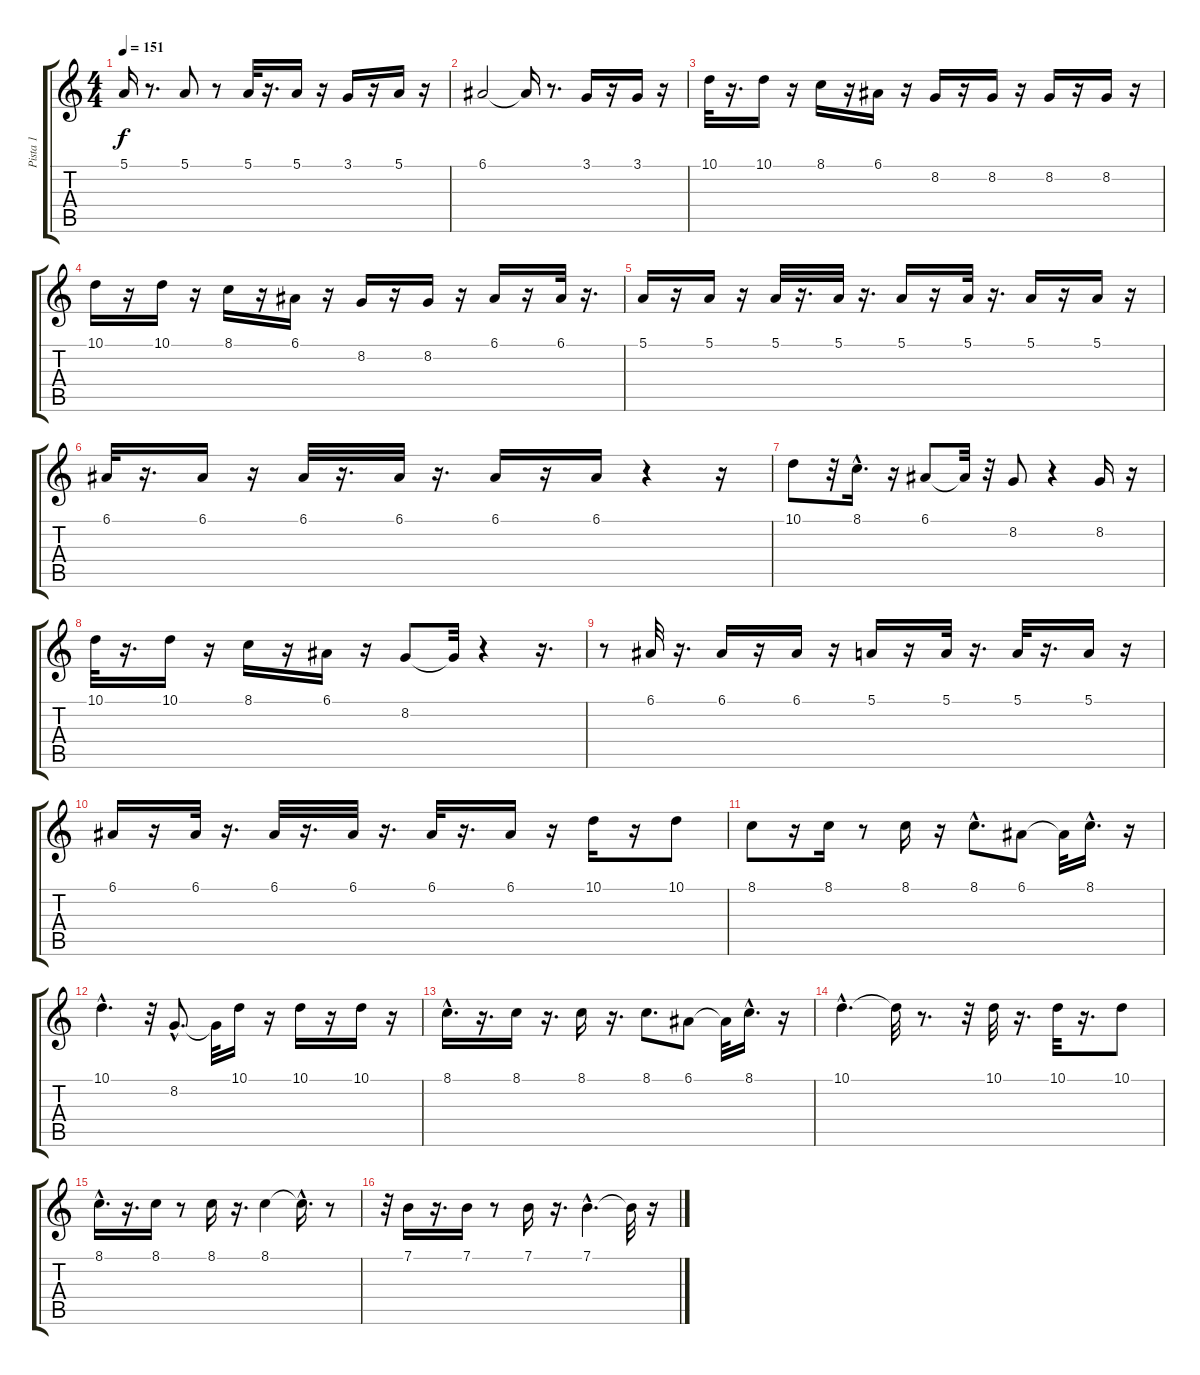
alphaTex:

\track ("Pista 1" "Pista 1") {instrument flute}
\staff {score tabs}
\tuning (E4 B3 G3 D3 A2 E2) {hide}
\ts (4 4)
\tempo 151
\clef g2
\ks c
5.1.16{dy f} r.8{d} 5.1.8 r.8 5.1.32 r.16{d} 5.1.16 r.16 3.1.16 r.16 5.1.16 r.16 |
6.1.2 6.1{t}.16 r.8{d} 3.1.16 r.16 3.1.16 r.16 |
10.1.32 r.16{d} 10.1.16 r.16 8.1.16 r.16 6.1.16 r.16 8.2.16 r.16 8.2.16 r.16 8.2.16 r.16 8.2.16 r.16 |
10.1.16 r.16 10.1.16 r.16 8.1.16 r.16 6.1.16 r.16 8.2.16 r.16 8.2.16 r.16 6.1.16 r.16 6.1.32 r.16{d} |
5.1.16 r.16 5.1.16 r.16 5.1.32 r.16{d} 5.1.32 r.16{d} 5.1.16 r.16 5.1.32 r.16{d} 5.1.16 r.16 5.1.16 r.16 |
6.1.32 r.16{d} 6.1.16 r.16 6.1.32 r.16{d} 6.1.32 r.16{d} 6.1.16 r.16 6.1.16 r.4 r.16 |
10.1.8 r.32 8.1{hac}.16{d} r.16 6.1.8 6.1{t}.32 r.32 8.2.8 r.4 8.2.16 r.16 |
10.1.32 r.16{d} 10.1.16 r.16 8.1.16 r.16 6.1.16 r.16 8.2.8 8.2{t}.32 r.4 r.16{d} |
r.8 6.1.32 r.16{d} 6.1.16 r.16 6.1.16 r.16 5.1.16 r.16 5.1.32 r.16{d} 5.1.32 r.16{d} 5.1.16 r.16 |
6.1.16 r.16 6.1.32 r.16{d} 6.1.32 r.16{d} 6.1.32 r.16{d} 6.1.32 r.16{d} 6.1.16 r.16 10.1.16 r.16 10.1.8 |
8.1.8 r.16 8.1.16 r.8 8.1.16 r.16 8.1{hac}.8{d} 6.1.8 6.1{t}.32 8.1{hac}.16{d} r.16 |
10.1{hac}.4{d} r.32 8.2{hac}.8{d} 8.2{t}.32 10.1.16 r.16 10.1.16 r.16 10.1.16 r.16 |
8.1{hac}.16{d} r.16{d} 8.1.16 r.16{d} 8.1.16 r.16{d} 8.1.8{d} 6.1.8 6.1{t}.32 8.1{hac}.16{d} r.16 |
10.1{hac}.4{d} 10.1{t}.32 r.8{d} r.32 10.1.32 r.16{d} 10.1.32 r.16{d} 10.1.8 |
8.1{hac}.16{d} r.16{d} 8.1.16 r.8 8.1.16 r.16{d} 8.1.4 8.1{hac t}.16{d} r.8 |
r.32 7.1.16 r.16{d} 7.1.16 r.8 7.1.16 r.16{d} 7.1{hac}.4{d} 7.1{t}.32 r.16
